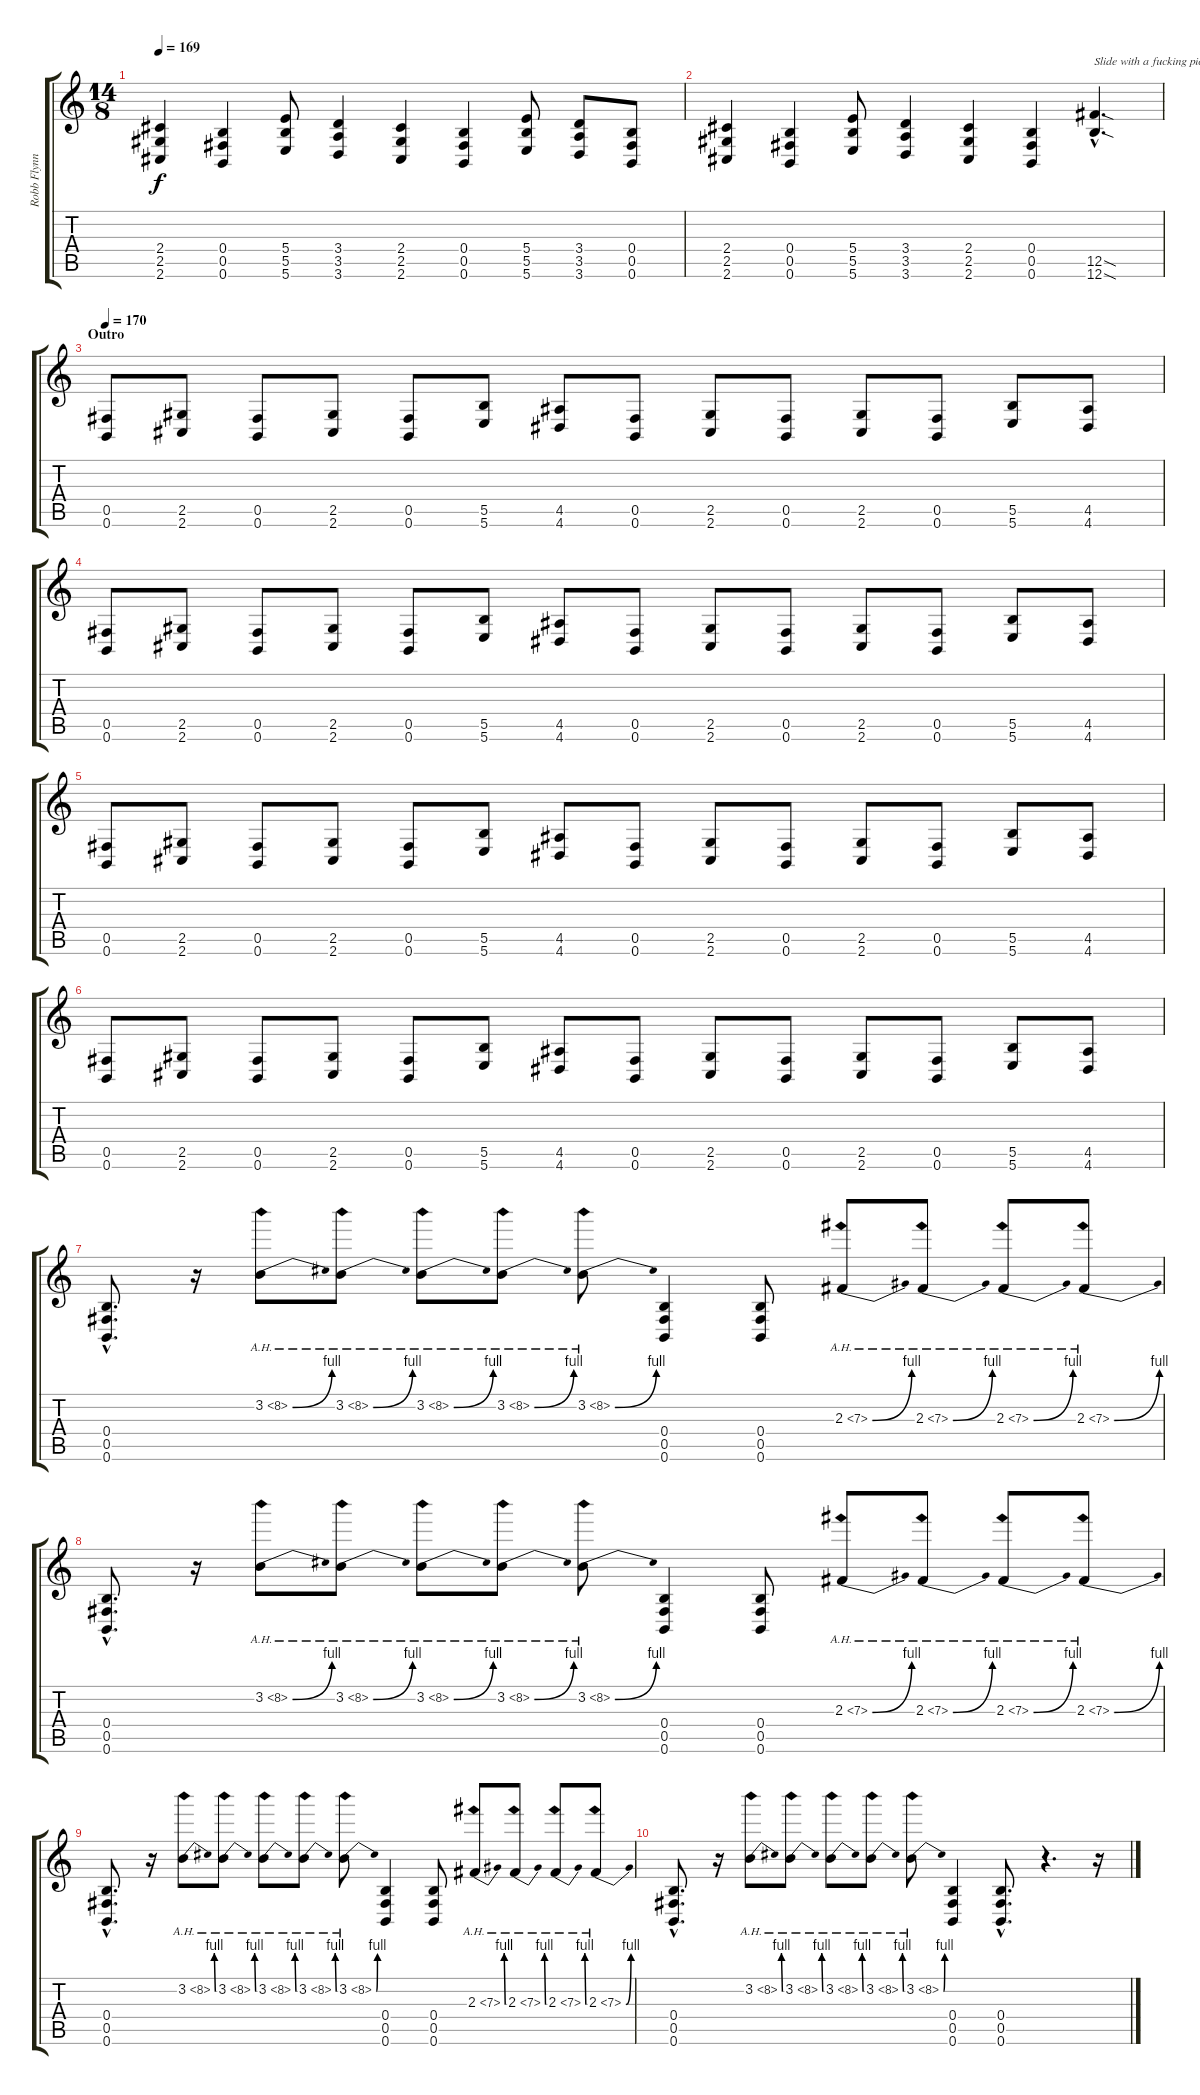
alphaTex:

\track ("Robb Flynn" "Robb Flynn") {instrument distortionguitar}
\staff {score tabs}
\tuning (Db4 Ab3 E3 B2 Gb2 B1) {hide}
\ts (14 8)
\tempo 169
\clef g2
\ks c
(2.4 2.5 2.6).4{dy f} (0.4 0.5 0.6).4 (5.4 5.5 5.6).8 (3.4 3.5 3.6).4 (2.4 2.5 2.6).4 (0.4 0.5 0.6).4 (5.4 5.5 5.6).8 (3.4 3.5 3.6).8 (0.4 0.5 0.6).8 |
(2.4 2.5 2.6).4 (0.4 0.5 0.6).4 (5.4 5.5 5.6).8 (3.4 3.5 3.6).4 (2.4 2.5 2.6).4 (0.4 0.5 0.6).4 (12.5{sod hac} 12.6{sod hac}).4{d txt "Slide with a fucking pick!"} |
\section ("" "Outro")
\tempo 170
(0.5 0.6).8 (2.5 2.6).8 (0.5 0.6).8 (2.5 2.6).8 (0.5 0.6).8 (5.5 5.6).8 (4.5 4.6).8 (0.5 0.6).8 (2.5 2.6).8 (0.5 0.6).8 (2.5 2.6).8 (0.5 0.6).8 (5.5 5.6).8 (4.5 4.6).8 |
(0.5 0.6).8 (2.5 2.6).8 (0.5 0.6).8 (2.5 2.6).8 (0.5 0.6).8 (5.5 5.6).8 (4.5 4.6).8 (0.5 0.6).8 (2.5 2.6).8 (0.5 0.6).8 (2.5 2.6).8 (0.5 0.6).8 (5.5 5.6).8 (4.5 4.6).8 |
(0.5 0.6).8 (2.5 2.6).8 (0.5 0.6).8 (2.5 2.6).8 (0.5 0.6).8 (5.5 5.6).8 (4.5 4.6).8 (0.5 0.6).8 (2.5 2.6).8 (0.5 0.6).8 (2.5 2.6).8 (0.5 0.6).8 (5.5 5.6).8 (4.5 4.6).8 |
(0.5 0.6).8 (2.5 2.6).8 (0.5 0.6).8 (2.5 2.6).8 (0.5 0.6).8 (5.5 5.6).8 (4.5 4.6).8 (0.5 0.6).8 (2.5 2.6).8 (0.5 0.6).8 (2.5 2.6).8 (0.5 0.6).8 (5.5 5.6).8 (4.5 4.6).8 |
(0.4{hac} 0.5{hac} 0.6{hac}).8{d instrument distortionguitar} r.16 3.2{be (bend 0 0 60 4) ah 5}.8{instrument guitarharmonics} 3.2{be (bend 0 0 60 4) ah 5}.8 3.2{be (bend 0 0 60 4) ah 5}.8 3.2{be (bend 0 0 60 4) ah 5}.8 3.2{be (bend 0 0 60 4) ah 5}.8 (0.4 0.5 0.6).4{instrument distortionguitar} (0.4 0.5 0.6).8 2.3{be (bend 0 0 60 4) ah 5}.8{instrument guitarharmonics} 2.3{be (bend 0 0 60 4) ah 5}.8 2.3{be (bend 0 0 60 4) ah 5}.8 2.3{be (bend 0 0 60 4) ah 5}.8 |
(0.4{hac} 0.5{hac} 0.6{hac}).8{d instrument distortionguitar} r.16 3.2{be (bend 0 0 60 4) ah 5}.8{instrument guitarharmonics} 3.2{be (bend 0 0 60 4) ah 5}.8 3.2{be (bend 0 0 60 4) ah 5}.8 3.2{be (bend 0 0 60 4) ah 5}.8 3.2{be (bend 0 0 60 4) ah 5}.8 (0.4 0.5 0.6).4{instrument distortionguitar} (0.4 0.5 0.6).8 2.3{be (bend 0 0 60 4) ah 5}.8{instrument guitarharmonics} 2.3{be (bend 0 0 60 4) ah 5}.8 2.3{be (bend 0 0 60 4) ah 5}.8 2.3{be (bend 0 0 60 4) ah 5}.8 |
(0.4{hac} 0.5{hac} 0.6{hac}).8{d instrument distortionguitar} r.16 3.2{be (bend 0 0 60 4) ah 5}.8{instrument guitarharmonics} 3.2{be (bend 0 0 60 4) ah 5}.8 3.2{be (bend 0 0 60 4) ah 5}.8 3.2{be (bend 0 0 60 4) ah 5}.8 3.2{be (bend 0 0 60 4) ah 5}.8 (0.4 0.5 0.6).4{instrument distortionguitar} (0.4 0.5 0.6).8 2.3{be (bend 0 0 60 4) ah 5}.8{instrument guitarharmonics} 2.3{be (bend 0 0 60 4) ah 5}.8 2.3{be (bend 0 0 60 4) ah 5}.8 2.3{be (bend 0 0 60 4) ah 5}.8 |
(0.4{hac} 0.5{hac} 0.6{hac}).8{d instrument distortionguitar} r.16 3.2{be (bend 0 0 60 4) ah 5}.8{instrument guitarharmonics} 3.2{be (bend 0 0 60 4) ah 5}.8 3.2{be (bend 0 0 60 4) ah 5}.8 3.2{be (bend 0 0 60 4) ah 5}.8 3.2{be (bend 0 0 60 4) ah 5}.8 (0.4 0.5 0.6).4{instrument distortionguitar} (0.4{hac} 0.5{hac} 0.6{hac}).8{d} r.4{d} r.16
